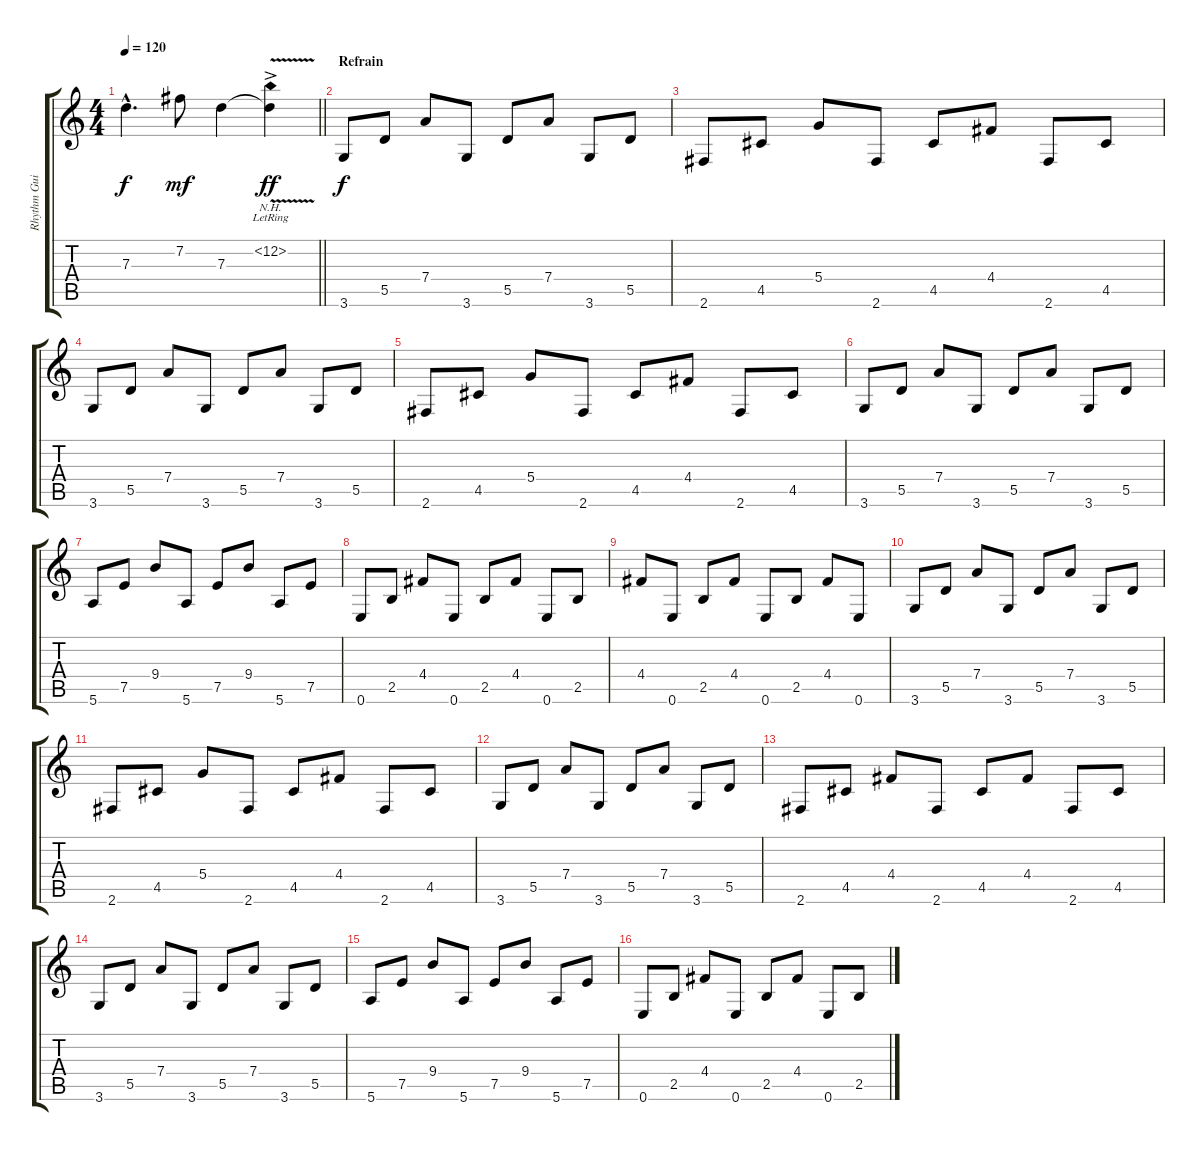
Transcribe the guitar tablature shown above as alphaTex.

\track ("Rhythm Guitar" "Rhythm Gui") {instrument electricguitarclean}
\staff {score tabs}
\tuning (E4 B3 G3 D3 A2 E2) {hide}
\ts (4 4)
\tempo 120
\clef g2
\barLineRight lightlight
\ks c
7.3{hac t}.4{d dy f} 7.2.8{dy mf} 7.3.4 (12.2{nh v ac lr} 7.3{t}).4{dy ff} |
\section ("" "Refrain")
3.6.8{dy f} 5.5.8 7.4.8 3.6.8 5.5.8 7.4.8 3.6.8 5.5.8 |
2.6.8 4.5.8 5.4.8 2.6.8 4.5.8 4.4.8 2.6.8 4.5.8 |
3.6.8 5.5.8 7.4.8 3.6.8 5.5.8 7.4.8 3.6.8 5.5.8 |
2.6.8 4.5.8 5.4.8 2.6.8 4.5.8 4.4.8 2.6.8 4.5.8 |
3.6.8 5.5.8 7.4.8 3.6.8 5.5.8 7.4.8 3.6.8 5.5.8 |
5.6.8 7.5.8 9.4.8 5.6.8 7.5.8 9.4.8 5.6.8 7.5.8 |
0.6.8 2.5.8 4.4.8 0.6.8 2.5.8 4.4.8 0.6.8 2.5.8 |
4.4.8 0.6.8 2.5.8 4.4.8 0.6.8 2.5.8 4.4.8 0.6.8 |
3.6.8 5.5.8 7.4.8 3.6.8 5.5.8 7.4.8 3.6.8 5.5.8 |
2.6.8 4.5.8 5.4.8 2.6.8 4.5.8 4.4.8 2.6.8 4.5.8 |
3.6.8 5.5.8 7.4.8 3.6.8 5.5.8 7.4.8 3.6.8 5.5.8 |
2.6.8 4.5.8 4.4.8 2.6.8 4.5.8 4.4.8 2.6.8 4.5.8 |
3.6.8 5.5.8 7.4.8 3.6.8 5.5.8 7.4.8 3.6.8 5.5.8 |
5.6.8 7.5.8 9.4.8 5.6.8 7.5.8 9.4.8 5.6.8 7.5.8 |
0.6.8 2.5.8 4.4.8 0.6.8 2.5.8 4.4.8 0.6.8 2.5.8
